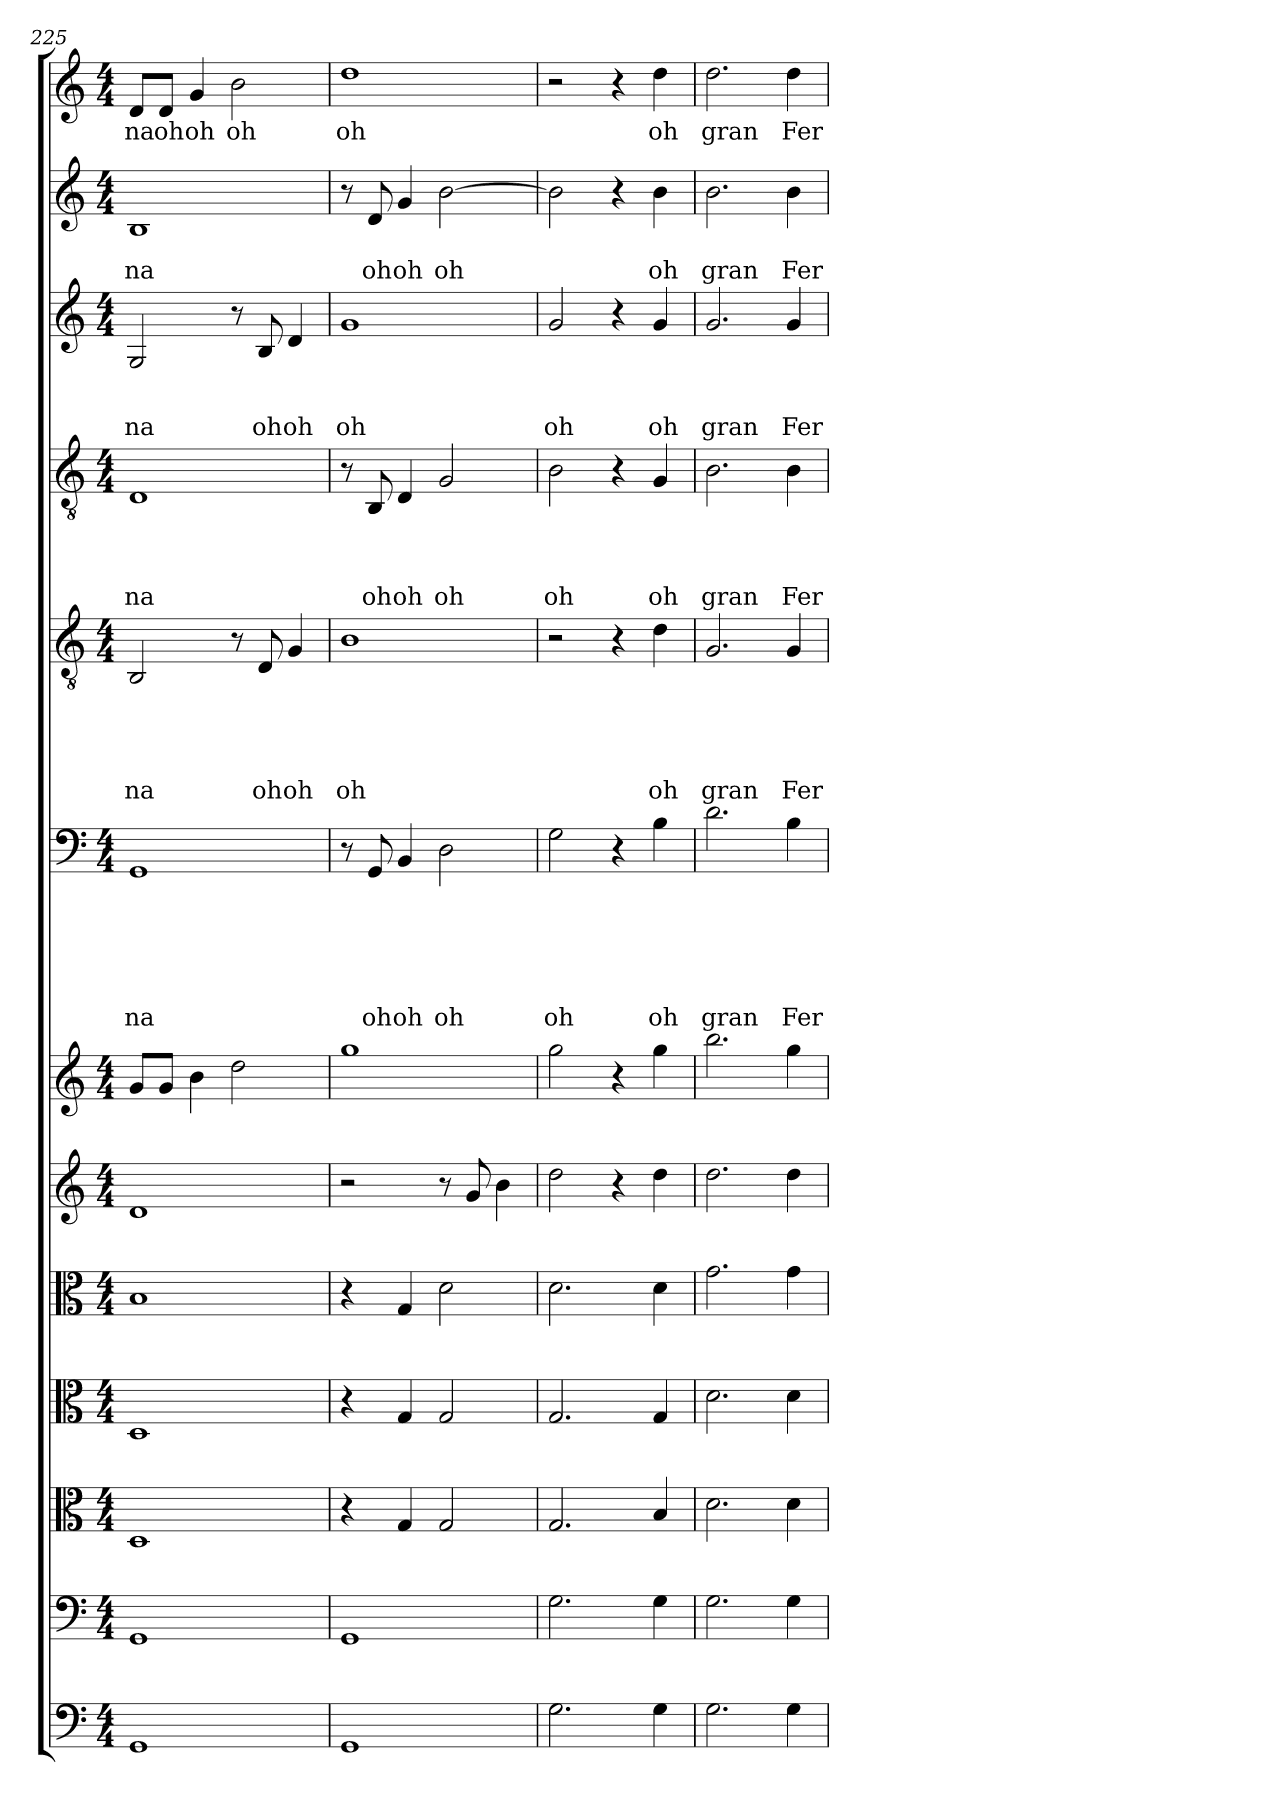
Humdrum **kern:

**kern	**kern	**kern	**kern	**kern	**kern	**kern	**kern	**text	**text	**text	**text	**text	**text	**kern	**text	**text	**text	**text	**text	**kern	**text	**text	**text	**text	**kern	**text	**text	**text	**kern	**text	**text	**kern	**text
*part13	*part12	*part11	*part10	*part9	*part8	*part7	*part6	*part6	*part6	*part6	*part6	*part6	*part6	*part5	*part5	*part5	*part5	*part5	*part5	*part4	*part4	*part4	*part4	*part4	*part3	*part3	*part3	*part3	*part2	*part2	*part2	*part1	*part1
*staff13	*staff12	*staff11	*staff10	*staff9	*staff8	*staff7	*staff6	*staff6	*staff6	*staff6	*staff6	*staff6	*staff6	*staff5	*staff5	*staff5	*staff5	*staff5	*staff5	*staff4	*staff4	*staff4	*staff4	*staff4	*staff3	*staff3	*staff3	*staff3	*staff2	*staff2	*staff2	*staff1	*staff1
*clefF4	*clefF4	*clefC3	*clefC3	*clefC3	*clefG2	*clefG2	*clefF4	*	*	*	*	*	*	*clefGv2	*	*	*	*	*	*clefGv2	*	*	*	*	*clefG2	*	*	*	*clefG2	*	*	*clefG2	*
*k[]	*k[]	*k[]	*k[]	*k[]	*k[]	*k[]	*k[]	*	*	*	*	*	*	*k[]	*	*	*	*	*	*k[]	*	*	*	*	*k[]	*	*	*	*k[]	*	*	*k[]	*
*C:	*C:	*C:	*C:	*C:	*C:	*C:	*C:	*	*	*	*	*	*	*C:	*	*	*	*	*	*C:	*	*	*	*	*C:	*	*	*	*C:	*	*	*C:	*
*M4/4	*M4/4	*M4/4	*M4/4	*M4/4	*M4/4	*M4/4	*M4/4	*	*	*	*	*	*	*M4/4	*	*	*	*	*	*M4/4	*	*	*	*	*M4/4	*	*	*	*M4/4	*	*	*M4/4	*
=225	=225	=225	=225	=225	=225	=225	=225	=225	=225	=225	=225	=225	=225	=225	=225	=225	=225	=225	=225	=225	=225	=225	=225	=225	=225	=225	=225	=225	=225	=225	=225	=225	=225
!	!	!	!	!	!	!	!	!	!	!	!	!	!LO:LY:b	!	!	!	!	!	!LO:LY:b	!	!	!	!	!LO:LY:b	!	!	!	!LO:LY:b	!	!	!LO:LY:b	!	!LO:LY:b
1GG	1GG	1D	1D	1B	1d	8g/L	1GG	.	.	.	.	.	-na	2BB/	.	.	.	.	-na	1D	.	.	.	-na	2G/	.	.	-na	1B	.	-na	8d/L	-na
!	!	!	!	!	!	!	!	!	!	!	!	!	!	!	!	!	!	!	!	!	!	!	!	!	!	!	!	!	!	!	!	!	!LO:LY:b
.	.	.	.	.	.	8g/J	.	.	.	.	.	.	.	.	.	.	.	.	.	.	.	.	.	.	.	.	.	.	.	.	.	8d/J	oh
!	!	!	!	!	!	!	!	!	!	!	!	!	!	!	!	!	!	!	!	!	!	!	!	!	!	!	!	!	!	!	!	!	!LO:LY:b
.	.	.	.	.	.	4b\	.	.	.	.	.	.	.	.	.	.	.	.	.	.	.	.	.	.	.	.	.	.	.	.	.	4g/	oh
!	!	!	!	!	!	!	!	!	!	!	!	!	!	!	!	!	!	!	!	!	!	!	!	!	!	!	!	!	!	!	!	!	!LO:LY:b
.	.	.	.	.	.	2dd\	.	.	.	.	.	.	.	8r	.	.	.	.	.	.	.	.	.	.	8r	.	.	.	.	.	.	2b\	oh
!	!	!	!	!	!	!	!	!	!	!	!	!	!	!	!	!	!	!	!LO:LY:b	!	!	!	!	!	!	!	!	!LO:LY:b	!	!	!	!	!
.	.	.	.	.	.	.	.	.	.	.	.	.	.	8D/	.	.	.	.	oh	.	.	.	.	.	8B/	.	.	oh	.	.	.	.	.
!	!	!	!	!	!	!	!	!	!	!	!	!	!	!	!	!	!	!	!LO:LY:b	!	!	!	!	!	!	!	!	!LO:LY:b	!	!	!	!	!
.	.	.	.	.	.	.	.	.	.	.	.	.	.	4G/	.	.	.	.	oh	.	.	.	.	.	4d/	.	.	oh	.	.	.	.	.
=226	=226	=226	=226	=226	=226	=226	=226	=226	=226	=226	=226	=226	=226	=226	=226	=226	=226	=226	=226	=226	=226	=226	=226	=226	=226	=226	=226	=226	=226	=226	=226	=226	=226
!	!	!	!	!	!	!	!	!	!	!	!	!	!	!	!	!	!	!	!LO:LY:b	!	!	!	!	!	!	!	!	!LO:LY:b	!	!	!	!	!LO:LY:b
1GG	1GG	4r	4r	4r	2r	1gg	8r	.	.	.	.	.	.	1B	.	.	.	.	oh	8r	.	.	.	.	1g	.	.	oh	8r	.	.	1dd	oh
!	!	!	!	!	!	!	!	!	!	!	!	!	!LO:LY:b	!	!	!	!	!	!	!	!	!	!	!LO:LY:b	!	!	!	!	!	!	!LO:LY:b	!	!
.	.	.	.	.	.	.	8GG/	.	.	.	.	.	oh	.	.	.	.	.	.	8BB/	.	.	.	oh	.	.	.	.	8d/	.	oh	.	.
!	!	!	!	!	!	!	!	!	!	!	!	!	!LO:LY:b	!	!	!	!	!	!	!	!	!	!	!LO:LY:b	!	!	!	!	!	!	!LO:LY:b	!	!
.	.	4G/	4G/	4G/	.	.	4BB/	.	.	.	.	.	oh	.	.	.	.	.	.	4D/	.	.	.	oh	.	.	.	.	4g/	.	oh	.	.
!	!	!	!	!	!	!	!	!	!	!	!	!	!LO:LY:b	!	!	!	!	!	!	!	!	!	!	!LO:LY:b	!	!	!	!	!	!	!LO:LY:b	!	!
.	.	2G/	2G/	2d\	8r	.	2D\	.	.	.	.	.	oh	.	.	.	.	.	.	2G/	.	.	.	oh	.	.	.	.	[2b\	.	oh	.	.
.	.	.	.	.	8g/	.	.	.	.	.	.	.	.	.	.	.	.	.	.	.	.	.	.	.	.	.	.	.	.	.	.	.	.
.	.	.	.	.	4b\	.	.	.	.	.	.	.	.	.	.	.	.	.	.	.	.	.	.	.	.	.	.	.	.	.	.	.	.
=227	=227	=227	=227	=227	=227	=227	=227	=227	=227	=227	=227	=227	=227	=227	=227	=227	=227	=227	=227	=227	=227	=227	=227	=227	=227	=227	=227	=227	=227	=227	=227	=227	=227
!	!	!	!	!	!	!	!	!	!	!	!	!	!LO:LY:b	!	!	!	!	!	!	!	!	!	!	!LO:LY:b	!	!	!	!LO:LY:b	!	!	!	!	!
2.G\	2.G\	2.G/	2.G/	2.d\	2dd\	2gg\	2G\	.	.	.	.	.	oh	2r	.	.	.	.	.	2B\	.	.	.	oh	2g/	.	.	oh	2b\]	.	.	2r	.
.	.	.	.	.	4r	4r	4r	.	.	.	.	.	.	4r	.	.	.	.	.	4r	.	.	.	.	4r	.	.	.	4r	.	.	4r	.
!	!	!	!	!	!	!	!	!	!	!	!	!	!LO:LY:b	!	!	!	!	!	!LO:LY:b	!	!	!	!	!LO:LY:b	!	!	!	!LO:LY:b	!	!	!LO:LY:b	!	!LO:LY:b
4G\	4G\	4B/	4G/	4d\	4dd\	4gg\	4B\	.	.	.	.	.	oh	4d\	.	.	.	.	oh	4G/	.	.	.	oh	4g/	.	.	oh	4b\	.	oh	4dd\	oh
=228	=228	=228	=228	=228	=228	=228	=228	=228	=228	=228	=228	=228	=228	=228	=228	=228	=228	=228	=228	=228	=228	=228	=228	=228	=228	=228	=228	=228	=228	=228	=228	=228	=228
!	!	!	!	!	!	!	!	!	!	!	!	!	!LO:LY:b	!	!	!	!	!	!LO:LY:b	!	!	!	!	!LO:LY:b	!	!	!	!LO:LY:b	!	!	!LO:LY:b	!	!LO:LY:b
2.G\	2.G\	2.d\	2.d\	2.g\	2.dd\	2.bb\	2.d\	.	.	.	.	.	gran	2.G/	.	.	.	.	gran	2.B\	.	.	.	gran	2.g/	.	.	gran	2.b\	.	gran	2.dd\	gran
!	!	!	!	!	!	!	!	!	!	!	!	!	!LO:LY:b	!	!	!	!	!	!LO:LY:b	!	!	!	!	!LO:LY:b	!	!	!	!LO:LY:b	!	!	!LO:LY:b	!	!LO:LY:b
4G\	4G\	4d\	4d\	4g\	4dd\	4gg\	4B\	.	.	.	.	.	Fer-	4G/	.	.	.	.	Fer-	4B\	.	.	.	Fer-	4g/	.	.	Fer-	4b\	.	Fer-	4dd\	Fer-
=	=	=	=	=	=	=	=	=	=	=	=	=	=	=	=	=	=	=	=	=	=	=	=	=	=	=	=	=	=	=	=	=	=
*-	*-	*-	*-	*-	*-	*-	*-	*-	*-	*-	*-	*-	*-	*-	*-	*-	*-	*-	*-	*-	*-	*-	*-	*-	*-	*-	*-	*-	*-	*-	*-	*-	*-
